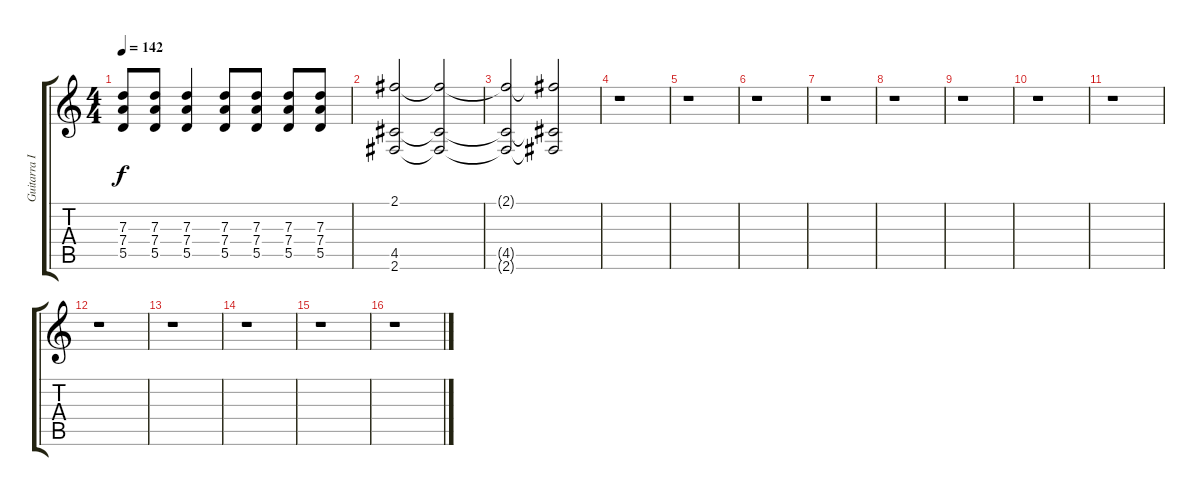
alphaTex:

\track ("Guitarra II" "Guitarra I") {instrument overdrivenguitar}
\staff {score tabs}
\tuning (E4 B3 G3 D3 A2 E2) {hide}
\ts (4 4)
\tempo 142
\clef g2
\ks c
(7.3{t} 7.4{t} 5.5{t}).8{dy f} (7.3 7.4 5.5).8 (7.3 7.4 5.5).4 (7.3 7.4 5.5).8 (7.3 7.4 5.5).8 (7.3 7.4 5.5).8 (7.3 7.4 5.5).8 |
(2.1 4.5 2.6).2{volume 0} (2.1{t} 4.5{t} 2.6{t}).2 |
(2.1{t} 4.5{t} 2.6{t}).2 (2.1{t} 4.5{t} 2.6{t}).2 |
r.1 |
r.1 |
r.1 |
r.1 |
r.1 |
r.1 |
r.1 |
r.1 |
r.1 |
r.1 |
r.1 |
r.1 |
r.1
